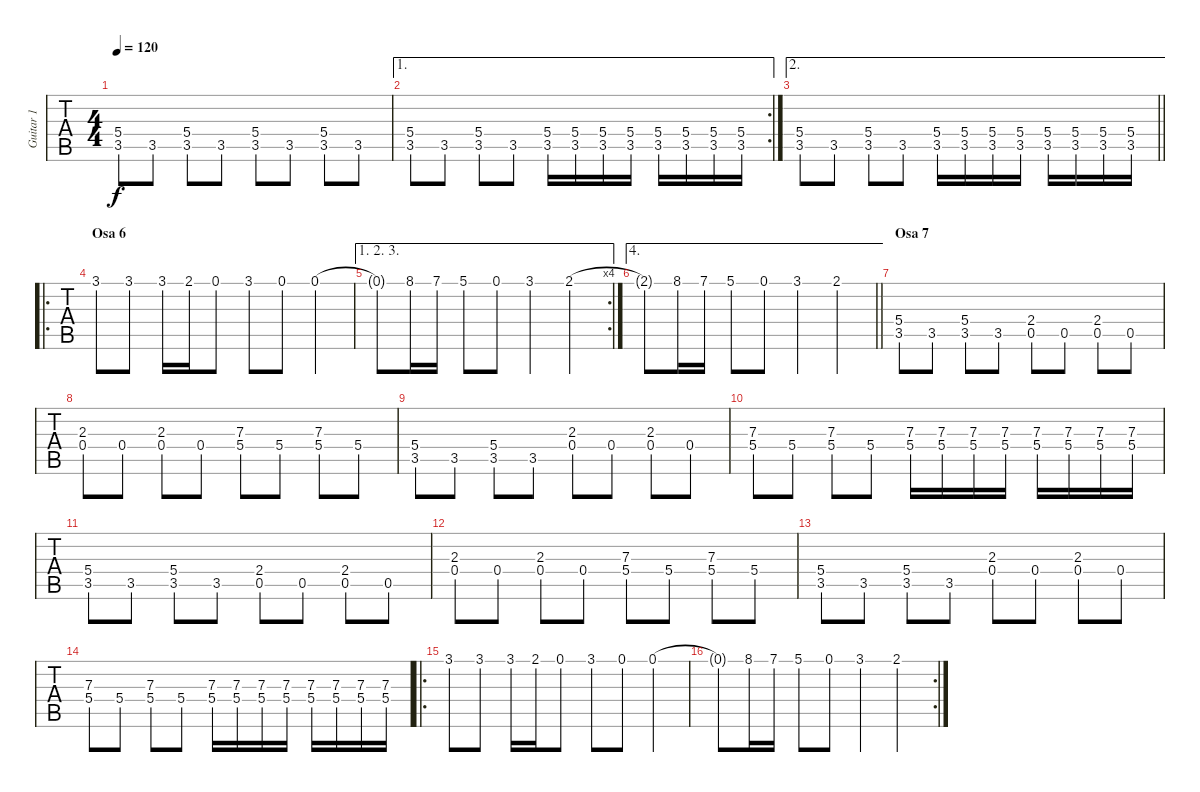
\track ("Guitar 1" "Guitar 1") {instrument overdrivenguitar}
\staff {tabs}
\tuning (E4 B3 G3 D3 A2 E2) {hide}
\ts (4 4)
\tempo 120
\clef g2
\ks g
(5.4 3.5).8{dy f} 3.5.8 (5.4 3.5).8 3.5.8 (5.4 3.5).8 3.5.8 (5.4 3.5).8 3.5.8 |
\ae 1
\rc 2
(5.4 3.5).8 3.5.8 (5.4 3.5).8 3.5.8 (5.4 3.5).16 (5.4 3.5).16 (5.4 3.5).16 (5.4 3.5).16 (5.4 3.5).16 (5.4 3.5).16 (5.4 3.5).16 (5.4 3.5).16 |
\ae 2
\barLineRight lightlight
(5.4 3.5).8 3.5.8 (5.4 3.5).8 3.5.8 (5.4 3.5).16 (5.4 3.5).16 (5.4 3.5).16 (5.4 3.5).16 (5.4 3.5).16 (5.4 3.5).16 (5.4 3.5).16 (5.4 3.5).16 |
\ro
\section ("" "Osa 6")
3.1.8 3.1.8 3.1.16 2.1.16 0.1.8 3.1.8 0.1.8 0.1.4 |
\ae (1 2 3)
\rc 4
0.1{t}.8 8.1.16 7.1.16 5.1.8 0.1.8 3.1.4 2.1.4 |
\ae 4
\barLineRight lightlight
2.1{t}.8 8.1.16 7.1.16 5.1.8 0.1.8 3.1.4 2.1.4 |
\section ("" "Osa 7")
(5.4 3.5).8 3.5.8 (5.4 3.5).8 3.5.8 (2.4 0.5).8 0.5.8 (2.4 0.5).8 0.5.8 |
(2.3 0.4).8 0.4.8 (2.3 0.4).8 0.4.8 (7.3 5.4).8 5.4.8 (7.3 5.4).8 5.4.8 |
(5.4 3.5).8 3.5.8 (5.4 3.5).8 3.5.8 (2.3 0.4).8 0.4.8 (2.3 0.4).8 0.4.8 |
(7.3 5.4).8 5.4.8 (7.3 5.4).8 5.4.8 (7.3 5.4).16 (7.3 5.4).16 (7.3 5.4).16 (7.3 5.4).16 (7.3 5.4).16 (7.3 5.4).16 (7.3 5.4).16 (7.3 5.4).16 |
(5.4 3.5).8 3.5.8 (5.4 3.5).8 3.5.8 (2.4 0.5).8 0.5.8 (2.4 0.5).8 0.5.8 |
(2.3 0.4).8 0.4.8 (2.3 0.4).8 0.4.8 (7.3 5.4).8 5.4.8 (7.3 5.4).8 5.4.8 |
(5.4 3.5).8 3.5.8 (5.4 3.5).8 3.5.8 (2.3 0.4).8 0.4.8 (2.3 0.4).8 0.4.8 |
(7.3 5.4).8 5.4.8 (7.3 5.4).8 5.4.8 (7.3 5.4).16 (7.3 5.4).16 (7.3 5.4).16 (7.3 5.4).16 (7.3 5.4).16 (7.3 5.4).16 (7.3 5.4).16 (7.3 5.4).16 |
\ro
3.1.8 3.1.8 3.1.16 2.1.16 0.1.8 3.1.8 0.1.8 0.1.4 |
\rc 2
0.1{t}.8 8.1.16 7.1.16 5.1.8 0.1.8 3.1.4 2.1.4
